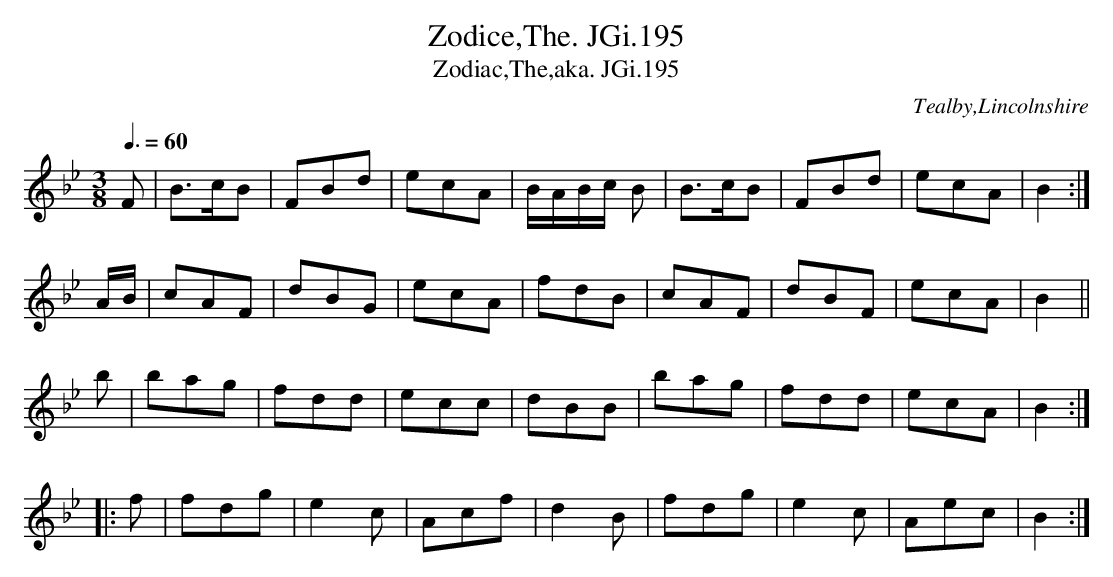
X:1
T:Zodice,The. JGi.195
T:Zodiac,The,aka. JGi.195
L:1/8
M:3/8
O:Tealby,Lincolnshire
Q:3/8=60
K:Bb
F|B>cB|FBd|ecA|B/A/B/c/ B|B>cB|FBd|ecA|B2:|
A/B/|cAF|dBG|ecA|fdB|cAF|dBF|ecA|B2||
b|bag|fdd|ecc|dBB|bag|fdd|ecA|B2:|
|:f|fdg|e2c|Acf|d2B|fdg|e2c|Aec|B2:|
